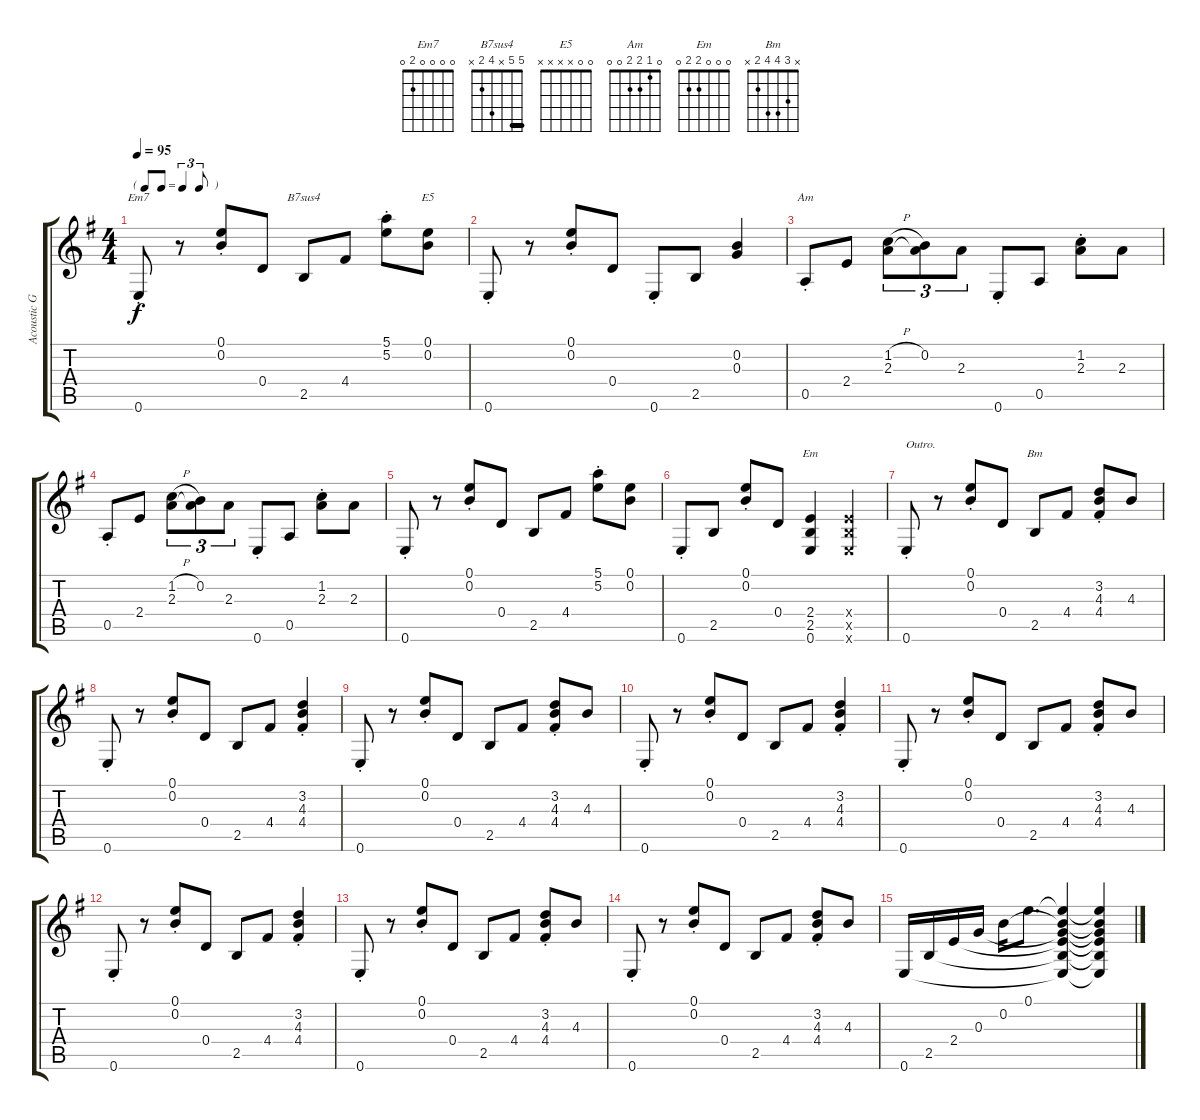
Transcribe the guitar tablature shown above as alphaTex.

\track ("Acoustic Guitar" "Acoustic G") {instrument acousticguitarsteel}
\staff {score tabs}
\tuning (E4 B3 G3 D3 A2 E2) {hide}
\chord ("Em7" 0 0 0 0 2 0)
\chord ("B7sus4" 5 5 x 4 2 x) {barre 5}
\chord ("E5" 0 0 x x x x)
\chord ("Am" 0 1 2 2 0 0)
\chord ("Em" 0 0 0 2 2 0)
\chord ("Bm" x 3 4 4 2 x)
\ts (4 4)
\tf triplet8th
\tempo 95
\clef g2
\ks eminor
0.6{st}.8{ch "Em7" dy f} r.8 (0.1{st} 0.2{st}).8 0.4.8 2.5.8{ch "B7sus4"} 4.4.8 (5.1{st} 5.2{st}).8 (0.1 0.2).8{ch "E5"} |
0.6{st}.8 r.8 (0.1{st} 0.2{st}).8 0.4.8 0.6{st}.8 2.5.8 (0.2 0.3).4 |
0.5{st}.8{ch "Am"} 2.4.8 (1.2{h} 2.3).8{tu (3 2)} (0.2 2.3{t}).8{tu (3 2)} 2.3.8{tu (3 2)} 0.6{st}.8 0.5.8 (1.2{st} 2.3{st}).8 2.3.8 |
0.5{st}.8 2.4.8 (1.2{h} 2.3).8{tu (3 2)} (0.2 2.3{t}).8{tu (3 2)} 2.3.8{tu (3 2)} 0.6{st}.8 0.5.8 (1.2{st} 2.3{st}).8 2.3.8 |
0.6{st}.8 r.8 (0.1{st} 0.2{st}).8 0.4.8 2.5.8 4.4.8 (5.1{st} 5.2{st}).8 (0.1 0.2).8 |
0.6{st}.8 2.5.8 (0.1{st} 0.2{st}).8 0.4.8 (2.4 2.5 0.6).4{ch "Em"} (2.4{x} 2.5{x} 0.6{x}).4 |
0.6{st}.8{txt "Outro."} r.8 (0.1{st} 0.2{st}).8 0.4.8 2.5.8{ch "Bm"} 4.4.8 (3.2{st} 4.3{st} 4.4{st}).8 4.3.8 |
0.6{st}.8 r.8 (0.1{st} 0.2{st}).8 0.4.8 2.5.8 4.4.8 (3.2{st} 4.3{st} 4.4{st}).4 |
0.6{st}.8 r.8 (0.1{st} 0.2{st}).8 0.4.8 2.5.8 4.4.8 (3.2{st} 4.3{st} 4.4{st}).8 4.3.8 |
0.6{st}.8 r.8 (0.1{st} 0.2{st}).8 0.4.8 2.5.8 4.4.8 (3.2{st} 4.3{st} 4.4{st}).4 |
0.6{st}.8 r.8 (0.1{st} 0.2{st}).8 0.4.8 2.5.8 4.4.8 (3.2{st} 4.3{st} 4.4{st}).8 4.3.8 |
0.6{st}.8 r.8 (0.1{st} 0.2{st}).8 0.4.8 2.5.8 4.4.8 (3.2{st} 4.3{st} 4.4{st}).4 |
0.6{st}.8 r.8 (0.1{st} 0.2{st}).8 0.4.8 2.5.8 4.4.8 (3.2{st} 4.3{st} 4.4{st}).8 4.3.8 |
0.6{st}.8 r.8 (0.1{st} 0.2{st}).8 0.4.8 2.5.8 4.4.8 (3.2{st} 4.3{st} 4.4{st}).8 4.3.8 |
0.6.16 2.5.16 2.4.16 0.3.16 0.2.16 0.1.8{d} (0.1{t} 0.2{t} 0.3{t} 2.4{t} 2.5{t} 0.6{t}).4 (0.1{t} 0.2{t} 0.3{t} 2.4{t} 2.5{t} 0.6{t}).4
